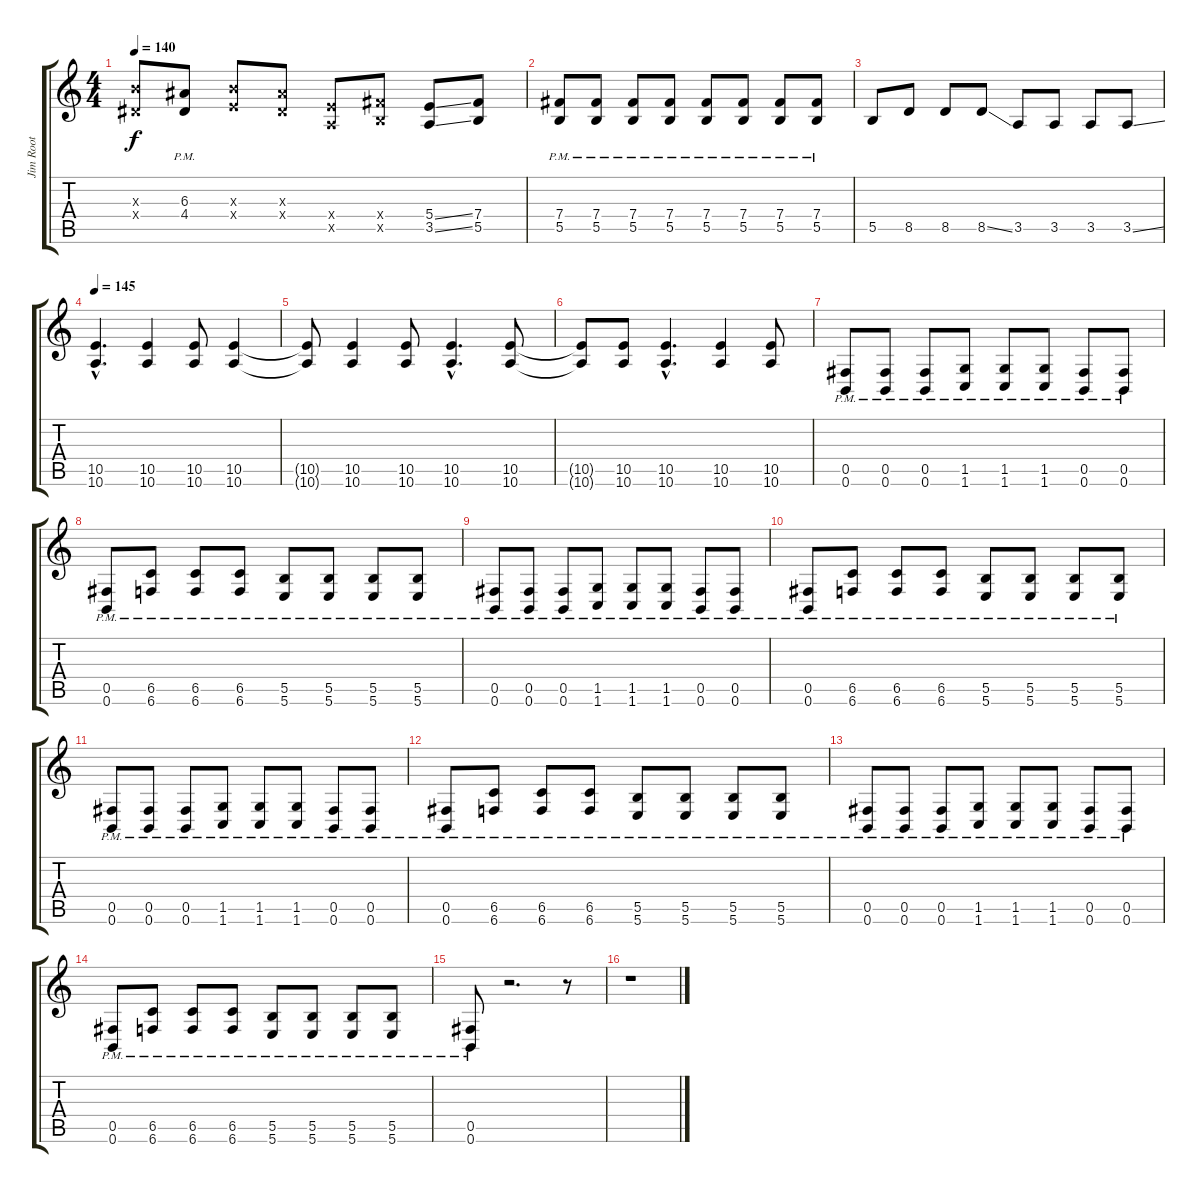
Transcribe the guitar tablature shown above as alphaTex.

\track ("Jim Root" "Jim Root") {instrument distortionguitar}
\staff {score tabs}
\tuning (Db4 Ab3 E3 B2 Gb2 B1) {hide}
\ts (4 4)
\tempo 140
\clef g2
\ks c
(7.3{x} 4.4{x}).8{dy f} (6.3 4.4{pm}).8 (7.3{x} 5.4{x}).8 (6.3{x} 4.4{x}).8 (5.4{x} 3.5{x}).8 (7.4{x} 5.5{x}).8 (5.4{ss} 3.5{ss}).8 (7.4 5.5).8 |
(7.4 5.5{pm}).8 (7.4 5.5{pm}).8 (7.4 5.5{pm}).8 (7.4 5.5{pm}).8 (7.4 5.5{pm}).8 (7.4 5.5{pm}).8 (7.4 5.5{pm}).8 (7.4 5.5{pm}).8 |
5.5.8 8.5.8 8.5.8 8.5{ss}.8 3.5.8 3.5.8 3.5.8 3.5{ss}.8 |
\tempo 145
(10.5{hac} 10.6{hac}).4{d} (10.5 10.6).4 (10.5 10.6).8 (10.5 10.6).4 |
(10.5{t} 10.6{t}).8 (10.5 10.6).4 (10.5 10.6).8 (10.5{hac} 10.6{hac}).4{d} (10.5 10.6).8 |
(10.5{t} 10.6{t}).8 (10.5 10.6).8 (10.5{hac} 10.6{hac}).4{d} (10.5 10.6).4 (10.5 10.6).8 |
(0.5{pm} 0.6{pm}).8 (0.5{pm} 0.6{pm}).8 (0.5{pm} 0.6{pm}).8 (1.5{pm} 1.6{pm}).8 (1.5{pm} 1.6{pm}).8 (1.5{pm} 1.6{pm}).8 (0.5{pm} 0.6{pm}).8 (0.5{pm} 0.6{pm}).8 |
(0.5{pm} 0.6{pm}).8 (6.5{pm} 6.6{pm}).8 (6.5{pm} 6.6{pm}).8 (6.5{pm} 6.6{pm}).8 (5.5{pm} 5.6{pm}).8 (5.5{pm} 5.6{pm}).8 (5.5{pm} 5.6{pm}).8 (5.5{pm} 5.6{pm}).8 |
(0.5{pm} 0.6{pm}).8 (0.5{pm} 0.6{pm}).8 (0.5{pm} 0.6{pm}).8 (1.5{pm} 1.6{pm}).8 (1.5{pm} 1.6{pm}).8 (1.5{pm} 1.6{pm}).8 (0.5{pm} 0.6{pm}).8 (0.5{pm} 0.6{pm}).8 |
(0.5{pm} 0.6{pm}).8 (6.5{pm} 6.6{pm}).8 (6.5{pm} 6.6{pm}).8 (6.5{pm} 6.6{pm}).8 (5.5{pm} 5.6{pm}).8 (5.5{pm} 5.6{pm}).8 (5.5{pm} 5.6{pm}).8 (5.5{pm} 5.6{pm}).8 |
(0.5{pm} 0.6{pm}).8 (0.5{pm} 0.6{pm}).8 (0.5{pm} 0.6{pm}).8 (1.5{pm} 1.6{pm}).8 (1.5{pm} 1.6{pm}).8 (1.5{pm} 1.6{pm}).8 (0.5{pm} 0.6{pm}).8 (0.5{pm} 0.6{pm}).8 |
(0.5{pm} 0.6{pm}).8 (6.5{pm} 6.6{pm}).8 (6.5{pm} 6.6{pm}).8 (6.5{pm} 6.6{pm}).8 (5.5{pm} 5.6{pm}).8 (5.5{pm} 5.6{pm}).8 (5.5{pm} 5.6{pm}).8 (5.5{pm} 5.6{pm}).8 |
(0.5{pm} 0.6{pm}).8 (0.5{pm} 0.6{pm}).8 (0.5{pm} 0.6{pm}).8 (1.5{pm} 1.6{pm}).8 (1.5{pm} 1.6{pm}).8 (1.5{pm} 1.6{pm}).8 (0.5{pm} 0.6{pm}).8 (0.5{pm} 0.6{pm}).8 |
(0.5{pm} 0.6{pm}).8 (6.5{pm} 6.6{pm}).8 (6.5{pm} 6.6{pm}).8 (6.5{pm} 6.6{pm}).8 (5.5{pm} 5.6{pm}).8 (5.5{pm} 5.6{pm}).8 (5.5{pm} 5.6{pm}).8 (5.5{pm} 5.6{pm}).8 |
(0.5 0.6{pm}).8 r.2{d} r.8 |
r.1
